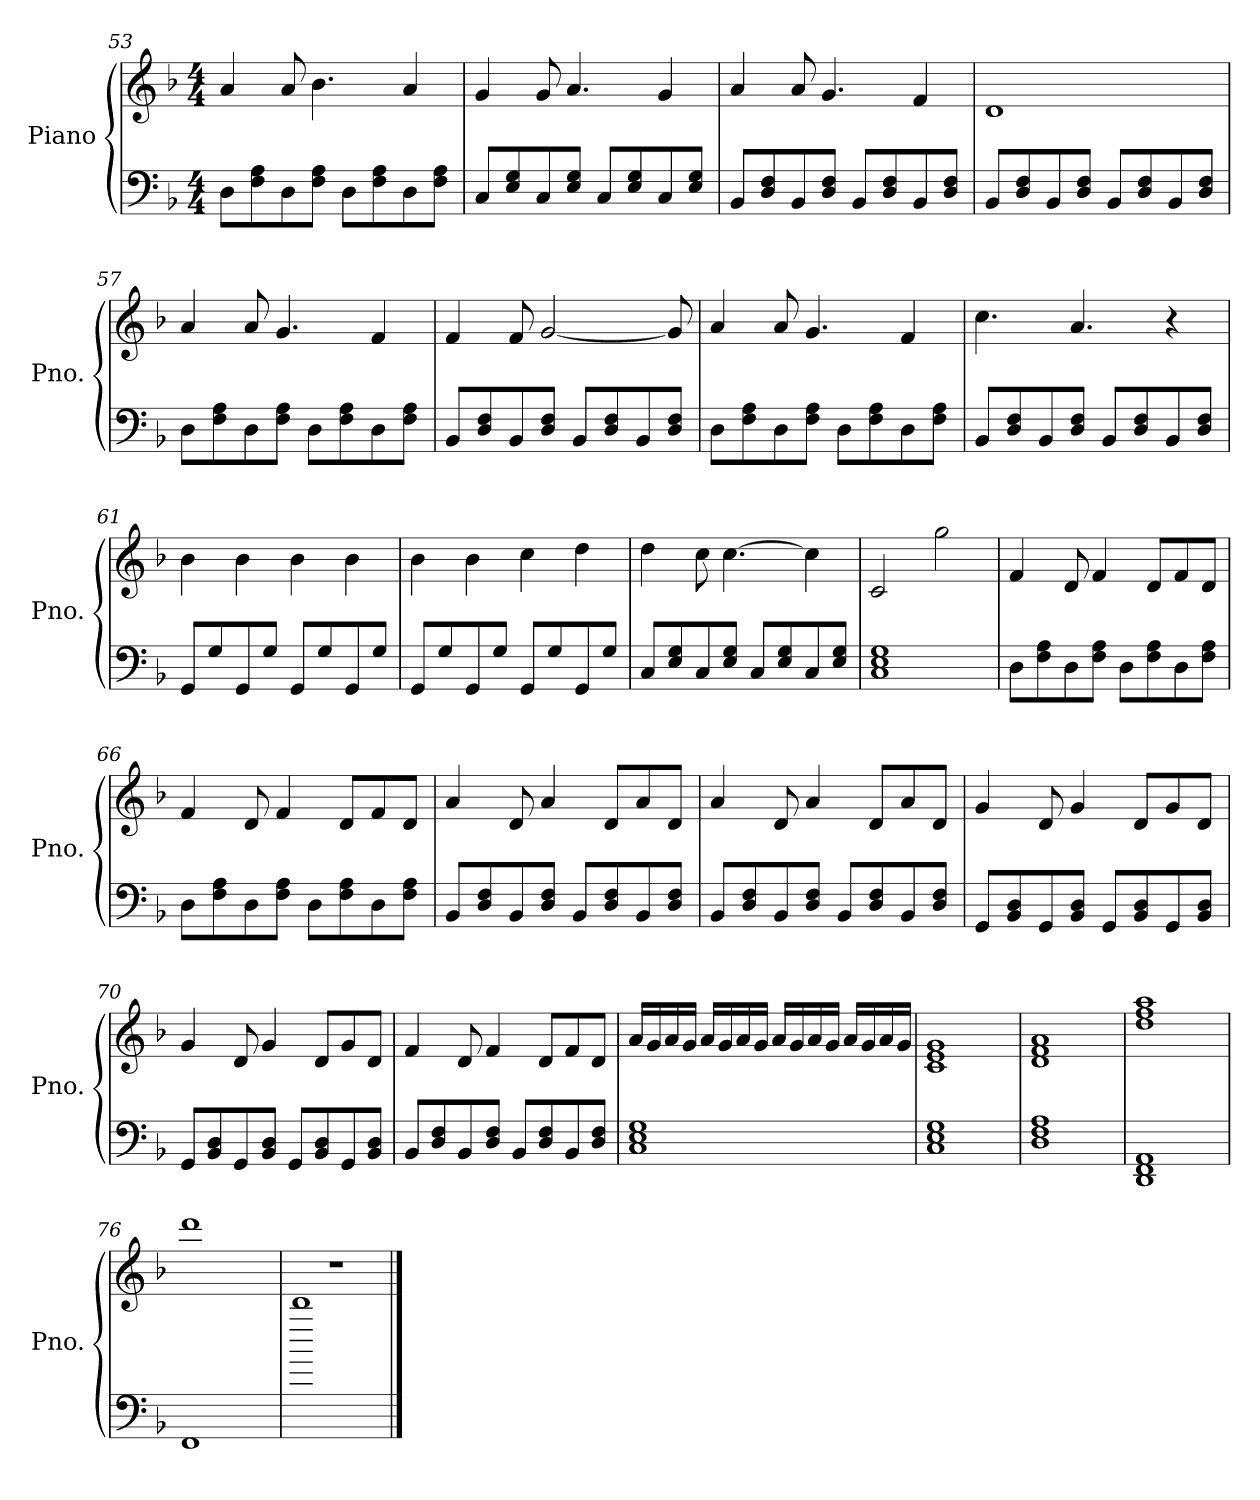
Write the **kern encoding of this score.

**kern	**kern
*part1	*part1
*staff2	*staff1
*I"Piano	*
*I'Pno.	*
*clefF4	*clefG2
*k[b-]	*k[b-]
*F:	*F:
*M4/4	*M4/4
=53	=53
8D\L	4a/
8F\ 8A\	.
8D\	8a/
8F\ 8A\J	4.b-\
8D\L	.
8F\ 8A\	.
8D\	4a/
8F\ 8A\J	.
!!LO:LB:g=z
=54	=54
8C/L	4g/
8E/ 8G/	.
8C/	8g/
8E/ 8G/J	4.a/
8C/L	.
8E/ 8G/	.
8C/	4g/
8E/ 8G/J	.
=55	=55
8BB-/L	4a/
8D/ 8F/	.
8BB-/	8a/
8D/ 8F/J	4.g/
8BB-/L	.
8D/ 8F/	.
8BB-/	4f/
8D/ 8F/J	.
=56	=56
8BB-/L	1d
8D/ 8F/	.
8BB-/	.
8D/ 8F/J	.
8BB-/L	.
8D/ 8F/	.
8BB-/	.
8D/ 8F/J	.
=57	=57
8D\L	4a/
8F\ 8A\	.
8D\	8a/
8F\ 8A\J	4.g/
8D\L	.
8F\ 8A\	.
8D\	4f/
8F\ 8A\J	.
!!LO:LB:g=z
=58	=58
8BB-/L	4f/
8D/ 8F/	.
8BB-/	8f/
8D/ 8F/J	[2g/
8BB-/L	.
8D/ 8F/	.
8BB-/	.
8D/ 8F/J	8g/]
=59	=59
8D\L	4a/
8F\ 8A\	.
8D\	8a/
8F\ 8A\J	4.g/
8D\L	.
8F\ 8A\	.
8D\	4f/
8F\ 8A\J	.
=60	=60
8BB-/L	4.cc\
8D/ 8F/	.
8BB-/	.
8D/ 8F/J	4.a/
8BB-/L	.
8D/ 8F/	.
8BB-/	4r
8D/ 8F/J	.
=61	=61
8GG/L	4b-\
8G/	.
8GG/	4b-\
8G/J	.
8GG/L	4b-\
8G/	.
8GG/	4b-\
8G/J	.
!!LO:PB:g=z
=62	=62
8GG/L	4b-\
8G/	.
8GG/	4b-\
8G/J	.
8GG/L	4cc\
8G/	.
8GG/	4dd\
8G/J	.
=63	=63
8C/L	4dd\
8E/ 8G/	.
8C/	8cc\
8E/ 8G/J	[4.cc\
8C/L	.
8E/ 8G/	.
8C/	4cc\]
8E/ 8G/J	.
=64	=64
1C 1E 1G	2c/
.	2gg\
=65	=65
8D\L	4f/
8F\ 8A\	.
8D\	8d/
8F\ 8A\J	4f/
8D\L	.
8F\ 8A\	8d/L
8D\	8f/
8F\ 8A\J	8d/J
=66	=66
8D\L	4f/
8F\ 8A\	.
8D\	8d/
8F\ 8A\J	4f/
8D\L	.
8F\ 8A\	8d/L
8D\	8f/
8F\ 8A\J	8d/J
!!LO:LB:g=z
=67	=67
8BB-/L	4a/
8D/ 8F/	.
8BB-/	8d/
8D/ 8F/J	4a/
8BB-/L	.
8D/ 8F/	8d/L
8BB-/	8a/
8D/ 8F/J	8d/J
=68	=68
8BB-/L	4a/
8D/ 8F/	.
8BB-/	8d/
8D/ 8F/J	4a/
8BB-/L	.
8D/ 8F/	8d/L
8BB-/	8a/
8D/ 8F/J	8d/J
=69	=69
8GG/L	4g/
8BB-/ 8D/	.
8GG/	8d/
8BB-/ 8D/J	4g/
8GG/L	.
8BB-/ 8D/	8d/L
8GG/	8g/
8BB-/ 8D/J	8d/J
=70	=70
8GG/L	4g/
8BB-/ 8D/	.
8GG/	8d/
8BB-/ 8D/J	4g/
8GG/L	.
8BB-/ 8D/	8d/L
8GG/	8g/
8BB-/ 8D/J	8d/J
!!LO:LB:g=z
=71	=71
8BB-/L	4f/
8D/ 8F/	.
8BB-/	8d/
8D/ 8F/J	4f/
8BB-/L	.
8D/ 8F/	8d/L
8BB-/	8f/
8D/ 8F/J	8d/J
=72	=72
1C 1E 1G	16a/LL
.	16g/
.	16a/
.	16g/JJ
.	16a/LL
.	16g/
.	16a/
.	16g/JJ
.	16a/LL
.	16g/
.	16a/
.	16g/JJ
.	16a/LL
.	16g/
.	16a/
.	16g/JJ
=73	=73
1C 1E 1G	1c 1e 1g
=74	=74
1D 1F 1A	1d 1f 1a
=75	=75
1DD 1FF 1AA	1dd 1ff 1aa
=76	=76
1FF	1ddd
=77	=77
1ddd	1r
==	==
*-	*-
